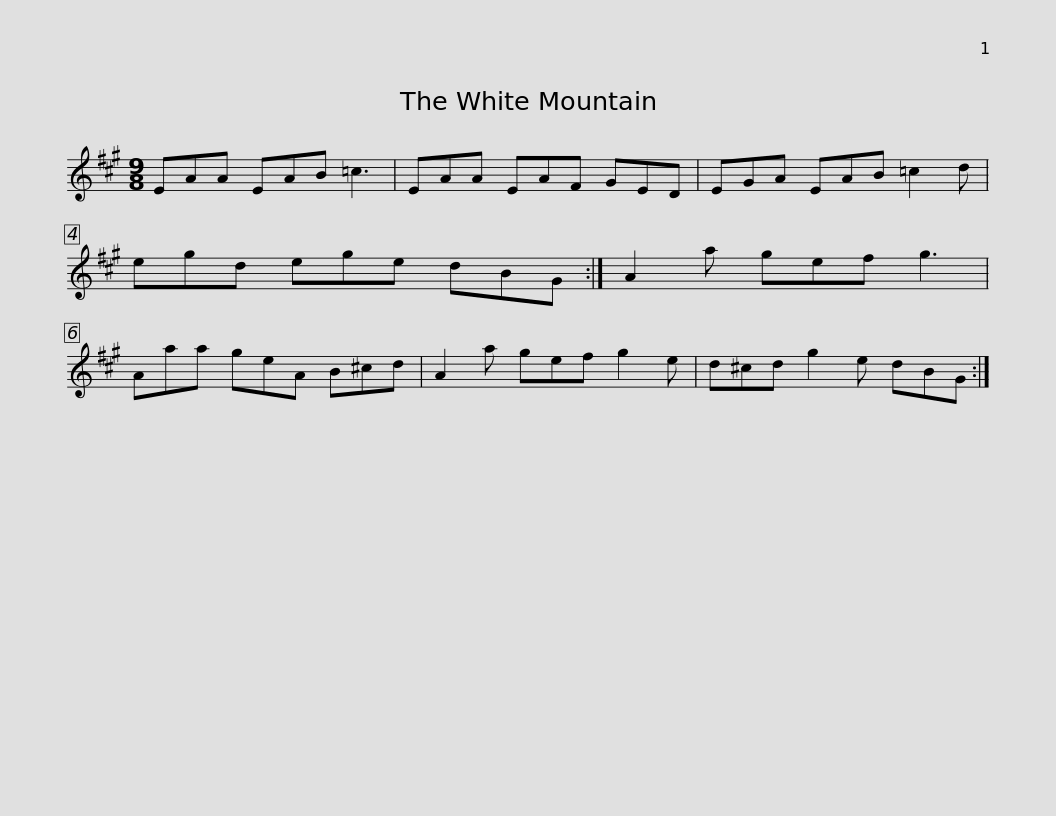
X:1
L:1/8
M:9/8
I:linebreak $
K:A
V:1 treble
V:1
 EAA EAB =c3 | EAA EAF GED | EGA EAB =c2 d | egd ege dBG :| A2 a gef g3 |$ %5
 Aaa geA B^cd | A2 a gef g2 e | d^cd g2 e dBG :| %8
